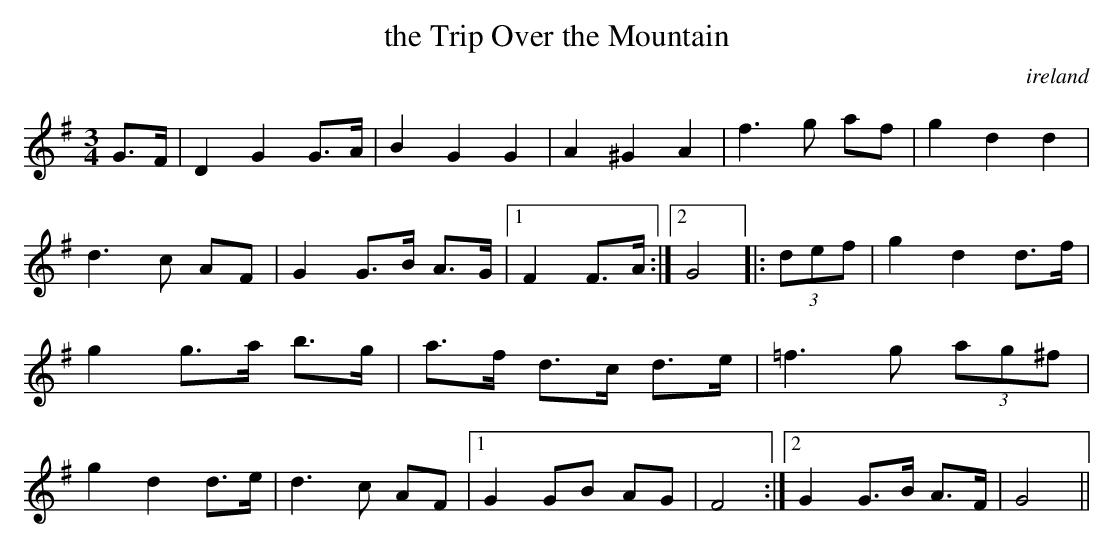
X:1
T:the Trip Over the Mountain
O:ireland
M:3/4
K:G
G>F|\
D2G2 G>A|B2G2 G2|A2^G2 A2|f3g af|\
g2d2 d2|d3c AF|G2G>B A>G |1 F2F>A :|2 G4 ||\
|:(3def|\
g2d2 d>f|g2g>a b>g|a>f d>c d>e|=f3g (3ag^f|\
g2d2 d>e|d3c AF |1 G2GB AG|F4 :|2 G2G>B A>F|G4||
